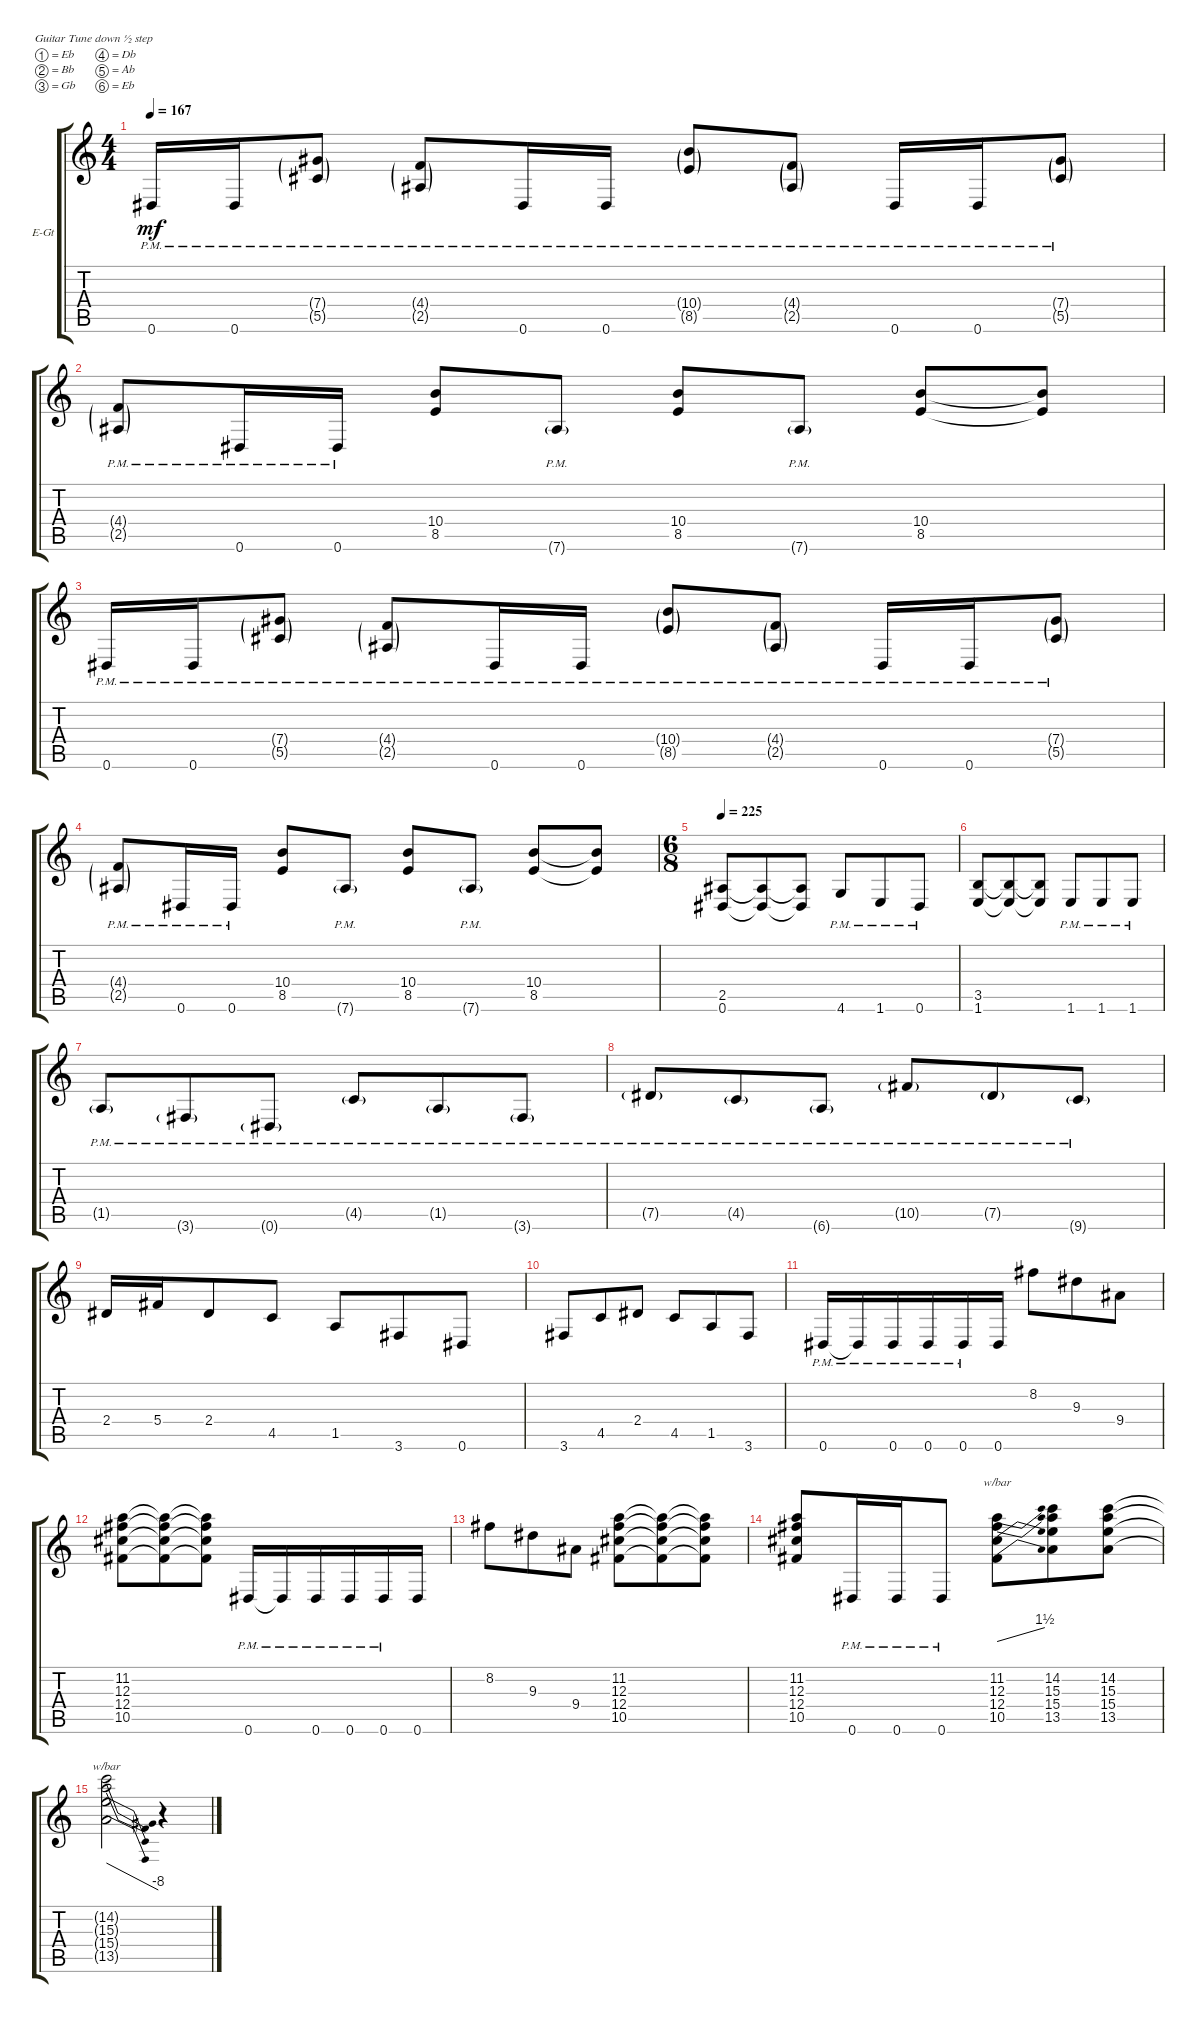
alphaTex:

\bracketExtendMode groupsimilarinstruments
\firstSystemTrackNameOrientation horizontal
\otherSystemsTrackNameOrientation horizontal
\track ("left" "E-Gt") {instrument distortionguitar}
\staff {score tabs}
\tuning (Eb4 Bb3 Gb3 Db3 Ab2 Eb2)
\ts (4 4)
\tempo 167
\clef g2
\ks c
0.6{pm}.16{dy mf} 0.6{pm}.16 (5.5{g pm} 7.4{g pm}).8 (2.5{g pm} 4.4{g pm}).8 0.6{pm}.16 0.6{pm}.16 (8.5{g pm} 10.4{g pm}).8 (2.5{g pm} 4.4{g pm}).8 0.6{pm}.16 0.6{pm}.16 (5.5{g pm} 7.4{g pm}).8 |
(2.5{g pm} 4.4{g pm}).8 0.6{pm}.16 0.6{pm}.16 (8.5 10.4).8 7.6{g pm}.8 (8.5 10.4).8 7.6{g pm}.8 (8.5 10.4).8 (10.4{t} 8.5{t}).8 |
0.6{pm}.16 0.6{pm}.16 (5.5{g pm} 7.4{g pm}).8 (2.5{g pm} 4.4{g pm}).8 0.6{pm}.16 0.6{pm}.16 (8.5{g pm} 10.4{g pm}).8 (2.5{g pm} 4.4{g pm}).8 0.6{pm}.16 0.6{pm}.16 (5.5{g pm} 7.4{g pm}).8 |
(2.5{g pm} 4.4{g pm}).8 0.6{pm}.16 0.6{pm}.16 (8.5 10.4).8 7.6{g pm}.8 (8.5 10.4).8 7.6{g pm}.8 (8.5 10.4).8 (10.4{t} 8.5{t}).8 |
\ts (6 8)
\tempo 225
(0.6 2.5).8 (2.5{t} 0.6{t}).8 (2.5{t} 0.6{t}).8 4.6{pm}.8 1.6{pm}.8 0.6{pm}.8 |
(1.6 3.5).8 (1.6{t} 3.5{t}).8 (1.6{t} 3.5{t}).8 1.6{pm}.8 1.6{pm}.8 1.6{pm}.8 |
1.5{g pm}.8 3.6{g pm}.8 0.6{g pm}.8 4.5{g pm}.8 1.5{g pm}.8 3.6{g pm}.8 |
7.5{g pm}.8 4.5{g pm}.8 6.6{g pm}.8 10.5{g pm}.8 7.5{g pm}.8 9.6{g pm}.8 |
2.4.16 5.4.16 2.4.8 4.5.8 1.5.8 3.6.8 0.6.8 |
3.6.8 4.5.8 2.4.8 4.5.8 1.5.8 3.6.8 |
0.6{pm}.16 0.6{pm t}.16 0.6{pm}.16 0.6{pm}.16 0.6{pm}.16 0.6.16 8.2.8 9.3.8 9.4.8 |
(12.4 12.3 10.5 11.2).8 (10.5{t} 12.4{t} 12.3{t} 11.2{t}).8 (11.2{t} 12.3{t} 12.4{t} 10.5{t}).8 0.6{pm}.16 0.6{pm t}.16 0.6{pm}.16 0.6{pm}.16 0.6{pm}.16 0.6.16 |
8.2.8 9.3.8 9.4.8 (12.4 12.3 10.5 11.2).8 (10.5{t} 12.4{t} 12.3{t} 11.2{t}).8 (11.2{t} 12.3{t} 12.4{t} 10.5{t}).8 |
(11.2 12.3 12.4 10.5).8 0.6{pm}.16 0.6{pm}.16 0.6{pm}.8 (10.5 12.4 12.3 11.2).8{tbe (dive default 48 0 59.4 6)} (14.2 15.3 15.4 13.5).8 (14.2 13.5 15.4 15.3).8 |
(13.5{t} 15.4{t} 15.3{t} 14.2{t}).2{tbe (dive default 31.799999999999997 0 57 -32)} r.4
